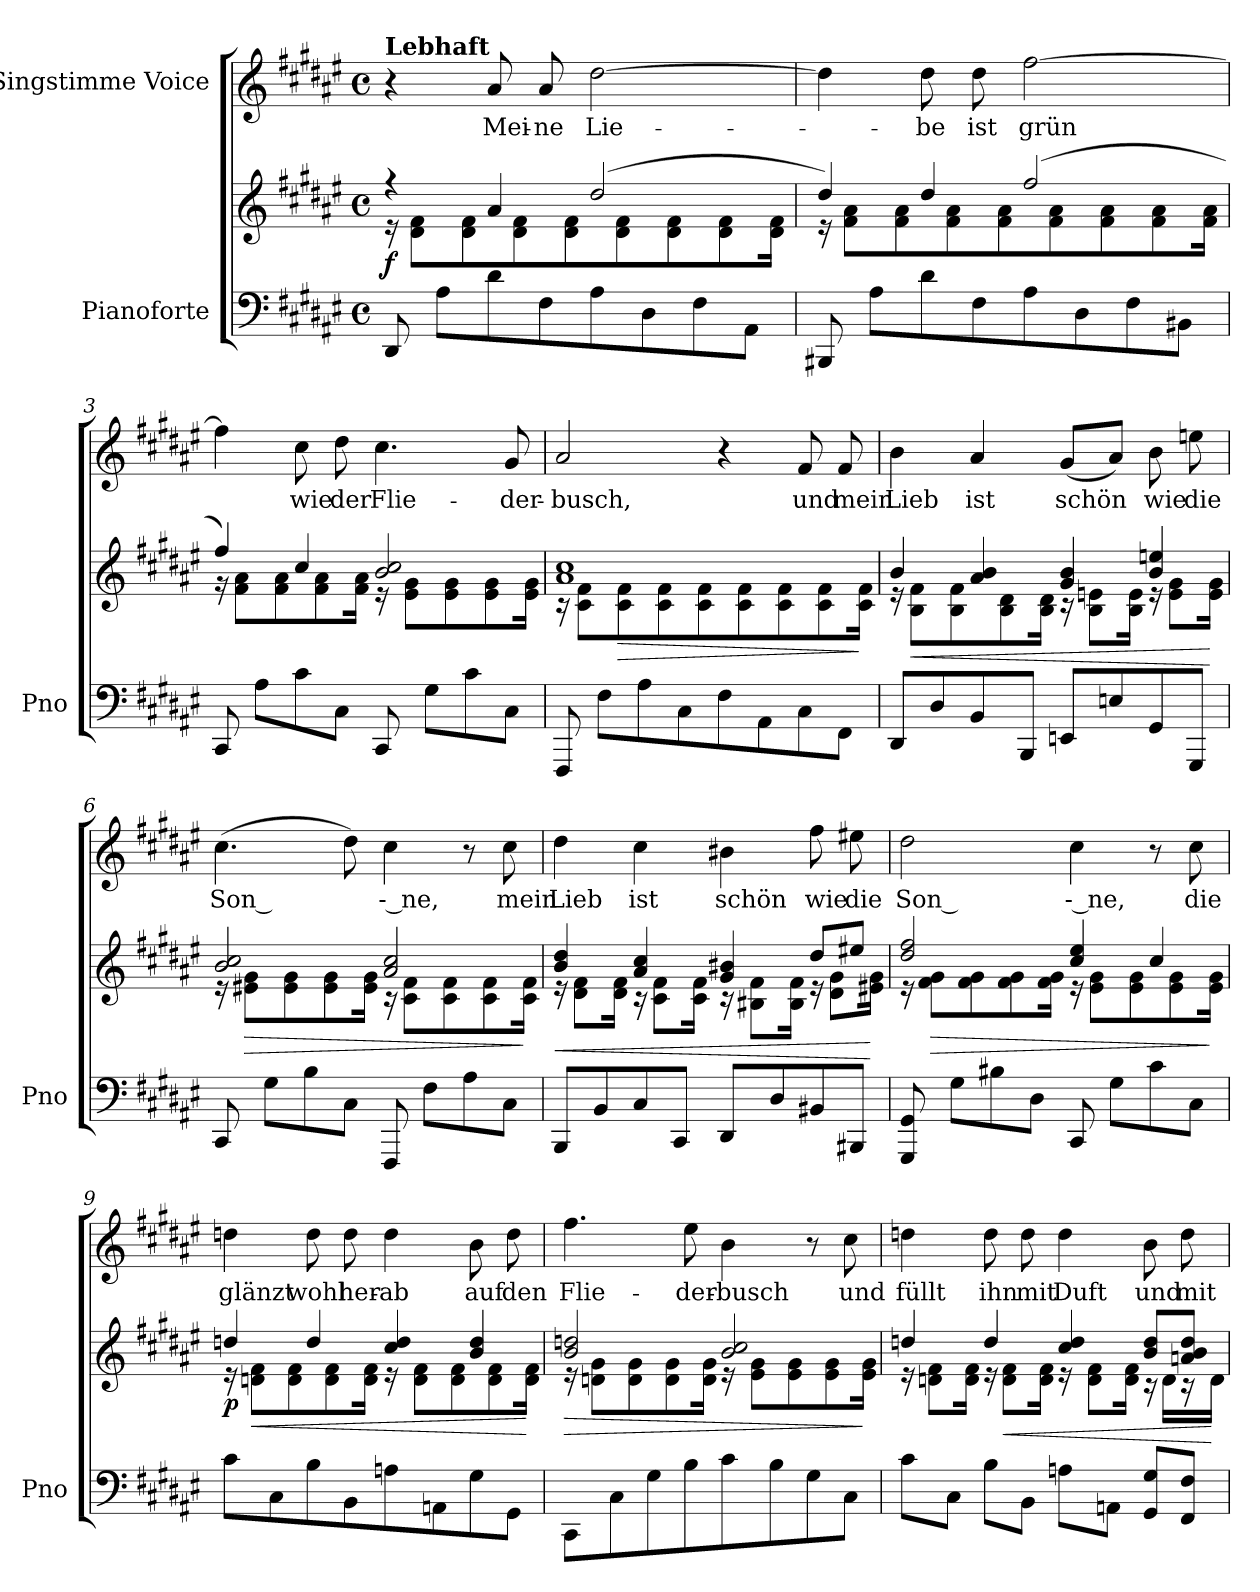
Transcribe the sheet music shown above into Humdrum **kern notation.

**kern	**kern	**dynam	**kern	**text
*part2	*part2	*part2	*part1	*part1
*staff3	*staff2	*staff2/3	*staff1	*staff1
*I"Pianoforte	*	*	*I"Singstimme Voice	*
*I'Pno	*	*	*	*
*clefF4	*clefG2	*	*clefG2	*
*k[f#c#g#d#a#e#]	*k[f#c#g#d#a#e#]	*	*k[f#c#g#d#a#e#]	*
*M4/4	*M4/4	*	*M4/4	*
*met(c)	*met(c)	*	*met(c)	*
=1	=1	=1	=1	=1
*	*^	*	*	*
!	!	!	!	!LO:TX:a:B:t=Lebhaft	!
!	!	!	!LO:DY:b	!	!
8DD#/	4r	16r	f	4r	.
.	.	8d#\ 8f#\L	.	.	.
8A#\L	.	.	.	.	.
.	.	8d#\ 8f#\	.	.	.
!	!	!	!	!	!LO:LY:b
8d#\	4a#/	.	.	8a#/	Mei-
.	.	8d#\ 8f#\	.	.	.
!	!	!	!	!	!LO:LY:b
8F#\	.	.	.	8a#/	-ne
.	.	8d#\ 8f#\	.	.	.
!	!	!	!	!	!LO:LY:b
8A#\	(>2dd#/	.	.	[2dd#\	Lie-
.	.	8d#\ 8f#\	.	.	.
8D#\	.	.	.	.	.
.	.	8d#\ 8f#\	.	.	.
8F#\	.	.	.	.	.
.	.	8d#\ 8f#\	.	.	.
8AA#\J	.	.	.	.	.
.	.	16d#\ 16f#\Jk	.	.	.
=2	=2	=2	=2	=2	=2
8BBB#X/	4dd#/)	16r	.	4dd#\]	.
.	.	8f#\ 8a#\L	.	.	.
8A#\L	.	.	.	.	.
.	.	8f#\ 8a#\	.	.	.
!	!	!	!	!	!LO:LY:b
8d#\	4dd#/	.	.	8dd#\	-be
.	.	8f#\ 8a#\	.	.	.
!	!	!	!	!	!LO:LY:b
8F#\	.	.	.	8dd#\	ist
.	.	8f#\ 8a#\	.	.	.
!	!	!	!	!	!LO:LY:b
8A#\	(2ff#/	.	.	[2ff#\	grün
.	.	8f#\ 8a#\	.	.	.
8D#\	.	.	.	.	.
.	.	8f#\ 8a#\	.	.	.
8F#\	.	.	.	.	.
.	.	8f#\ 8a#\	.	.	.
8BB#X\J	.	.	.	.	.
.	.	16f#\ 16a#\Jk	.	.	.
!!LO:LB:g=z
=3	=3	=3	=3	=3	=3
8CC#/	4ff#/)	16r	.	4ff#\]	.
.	.	8f#\ 8a#\L	.	.	.
8A#\L	.	.	.	.	.
.	.	8f#\ 8a#\	.	.	.
!	!	!	!	!	!LO:LY:b
8c#\	4cc#/	.	.	8cc#\	wie
.	.	8f#\ 8a#\	.	.	.
!	!	!	!	!	!LO:LY:b
8C#\J	.	.	.	8dd#\	der
.	.	16f#\ 16a#\Jk	.	.	.
!	!	!	!	!	!LO:LY:b
8CC#/	2b/ 2cc#/	16r	.	4.cc#\	Flie-
.	.	8e#\ 8g#\L	.	.	.
8G#\L	.	.	.	.	.
.	.	8e#\ 8g#\	.	.	.
8c#\	.	.	.	.	.
.	.	8e#\ 8g#\	.	.	.
!	!	!	!	!	!LO:LY:b
8C#\J	.	.	.	8g#/	-der-
.	.	16e#\ 16g#\Jk	.	.	.
=4	=4	=4	=4	=4	=4
!	!	!	!	!	!LO:LY:b
8FFF#/	1a# 1cc#	16r	.	2a#/	-busch,
.	.	8c#\ 8f#\L	.	.	.
8F#\L	.	.	.	.	.
!	!	!	!LO:HP:b	!	!
.	.	8c#\ 8f#\	>	.	.
8A#\	.	.	.	.	.
.	.	8c#\ 8f#\	.	.	.
8C#\	.	.	.	.	.
.	.	8c#\ 8f#\	.	.	.
8F#\	.	.	.	4r	.
.	.	8c#\ 8f#\	.	.	.
8AA#\	.	.	.	.	.
.	.	8c#\ 8f#\	.	.	.
!	!	!	!	!	!LO:LY:b
8C#\	.	.	.	8f#/	und
.	.	8c#\ 8f#\	.	.	.
!	!	!	!	!	!LO:LY:b
8FF#\J	.	.	.	8f#/	mein
.	.	16c#\ 16f#\Jk	]	.	.
!!LO:LB:g=z
=5	=5	=5	=5	=5	=5
!	!	!	!	!	!LO:LY:b
8DD#/L	4b/	16r	.	4b\	Lieb
!	!	!	!LO:HP:b	!	!
.	.	8B\ 8f#\L	<	.	.
8D#/	.	.	.	.	.
.	.	8B\ 8f#\	.	.	.
!	!	!	!	!	!LO:LY:b
8BB/	4a#/ 4b/	.	.	4a#/	ist
.	.	8B\ 8d#\	.	.	.
8BBB/J	.	.	.	.	.
.	.	16B\ 16d#\Jk	.	.	.
!	!	!	!	!	!LO:LY:b
8EEn/L	4g#/ 4b/	16r	.	(<8g#/L	schön
.	.	8B\ 8en\L	.	.	.
8En/	.	.	.	8a#/J)	.
.	.	16B\ 16e\Jk	.	.	.
!	!	!	!	!	!LO:LY:b
8GG#/	4b/ 4een/	16r	.	8b\	wie
.	.	8e\ 8g#\L	.	.	.
!	!	!	!	!	!LO:LY:b
8GGG#/J	.	.	.	8een\	die
.	.	16e\ 16g#\Jk	[	.	.
=6	=6	=6	=6	=6	=6
!	!	!	!	!	!LO:LY:b
8CC#/	2b/ 2cc#/	16r	.	(>4.cc#\	Son --
!	!	!	!LO:HP:b	!	!
.	.	8e#X\ 8g#\L	>	.	.
8G#\L	.	.	.	.	.
.	.	8e#\ 8g#\	.	.	.
8B\	.	.	.	.	.
.	.	8e#\ 8g#\	.	.	.
8C#\J	.	.	.	8dd#\)	.
.	.	16e#\ 16g#\Jk	.	.	.
!	!	!	!	!	!LO:LY:b
8FFF#/	2a#/ 2cc#/	16r	.	4cc#\	-- ne,
.	.	8c#\ 8f#\L	.	.	.
8F#\L	.	.	.	.	.
.	.	8c#\ 8f#\	.	.	.
8A#\	.	.	.	8r	.
.	.	8c#\ 8f#\	.	.	.
!	!	!	!	!	!LO:LY:b
8C#\J	.	.	.	8cc#\	mein
.	.	16c#\ 16f#\Jk	]	.	.
!!LO:LB:g=z
=7	=7	=7	=7	=7	=7
!	!	!	!LO:HP:b	!	!LO:LY:b
8BBB/L	4b/ 4dd#/	16r	<	4dd#\	Lieb
.	.	8d#\ 8f#\L	.	.	.
8BB/	.	.	.	.	.
.	.	16d#\ 16f#\Jk	.	.	.
!	!	!	!	!	!LO:LY:b
8C#/	4a#/ 4cc#/	16r	.	4cc#\	ist
.	.	8c#\ 8f#\L	.	.	.
8CC#/J	.	.	.	.	.
.	.	16c#\ 16f#\Jk	.	.	.
!	!	!	!	!	!LO:LY:b
8DD#/L	4g#/ 4b#X/	16r	.	4b#X\	schön
.	.	8B#X\ 8f#\L	.	.	.
8D#/	.	.	.	.	.
.	.	16B#\ 16f#\Jk	.	.	.
!	!	!	!	!	!LO:LY:b
8BB#X/	8dd#/L	16r	.	8ff#\	wie
.	.	8d#\ 8g#\L	.	.	.
!	!	!	!	!	!LO:LY:b
8BBB#X/J	8ee#X/J	.	.	8ee#X\	die
.	.	16e#X\ 16g#\Jk	[	.	.
=8	=8	=8	=8	=8	=8
!	!	!	!	!	!LO:LY:b
8GGG#/ 8GG#/	2dd#/ 2ff#/	16r	.	2dd#\	Son --
!	!	!	!LO:HP:b	!	!
.	.	8f#\ 8g#\L	>	.	.
8G#\L	.	.	.	.	.
.	.	8f#\ 8g#\	.	.	.
8B#X\	.	.	.	.	.
.	.	8f#\ 8g#\	.	.	.
8D#\J	.	.	.	.	.
.	.	16f#\ 16g#\Jk	.	.	.
!	!	!	!	!	!LO:LY:b
8CC#/	4cc#/ 4ee#/	16r	.	4cc#\	-- ne,
.	.	8e#\ 8g#\L	.	.	.
8G#\L	.	.	.	.	.
.	.	8e#\ 8g#\	.	.	.
8c#\	4cc#/	.	.	8r	.
.	.	8e#\ 8g#\	.	.	.
!	!	!	!	!	!LO:LY:b
8C#\J	.	.	.	8cc#\	die
.	.	16e#\ 16g#\Jk	]	.	.
!!LO:PB:g=z
=9	=9	=9	=9	=9	=9
!	!	!	!LO:DY:b	!	!LO:LY:b
8c#\L	4ddn/	16r	p	4ddn\	glänzt
!	!	!	!LO:HP:b	!	!
.	.	8dn\ 8f#\L	<	.	.
8C#\	.	.	.	.	.
.	.	8d\ 8f#\	.	.	.
!	!	!	!	!	!LO:LY:b
8B\	4dd/	.	.	8dd\	wohl
.	.	8d\ 8f#\	.	.	.
!	!	!	!	!	!LO:LY:b
8BB\	.	.	.	8dd\	her-
.	.	16d\ 16f#\Jk	.	.	.
!	!	!	!	!	!LO:LY:b
8An\	4cc#/ 4dd/	16r	.	4dd\	-ab
.	.	8d\ 8f#\L	.	.	.
8AAn\	.	.	.	.	.
.	.	8d\ 8f#\	.	.	.
!	!	!	!	!	!LO:LY:b
8G#\	4b/ 4dd/	.	.	8b\	auf
.	.	8d\ 8f#\	.	.	.
!	!	!	!	!	!LO:LY:b
8GG#\J	.	.	.	8dd\	den
.	.	16d\ 16f#\Jk	[	.	.
=10	=10	=10	=10	=10	=10
!	!	!	!LO:HP:b	!	!LO:LY:b
8CC#\L	2b/ 2ddn/	16r	>	4.ff#\	Flie-
.	.	8dn\ 8g#\L	.	.	.
8C#\	.	.	.	.	.
.	.	8d\ 8g#\	.	.	.
8G#\	.	.	.	.	.
.	.	8d\ 8g#\	.	.	.
!	!	!	!	!	!LO:LY:b
8B\	.	.	.	8ee#\	-der-
.	.	16d\ 16g#\Jk	.	.	.
!	!	!	!	!	!LO:LY:b
8c#\	2b/ 2cc#/	16r	.	4b\	-busch
.	.	8e#\ 8g#\L	.	.	.
8B\	.	.	.	.	.
.	.	8e#\ 8g#\	.	.	.
8G#\	.	.	.	8r	.
.	.	8e#\ 8g#\	.	.	.
!	!	!	!	!	!LO:LY:b
8C#\J	.	.	.	8cc#\	und
.	.	16e#\ 16g#\Jk	]	.	.
!!LO:LB:g=z
=11	=11	=11	=11	=11	=11
!	!	!	!	!	!LO:LY:b
8c#\L	4ddn/	16r	.	4ddn\	füllt
.	.	8dn\ 8f#\L	.	.	.
8C#\J	.	.	.	.	.
.	.	16d\ 16f#\Jk	.	.	.
!	!	!	!	!	!LO:LY:b
8B\L	4dd/	16r	.	8dd\	ihn
!	!	!	!LO:HP:b	!	!
.	.	8d\ 8f#\L	<	.	.
!	!	!	!	!	!LO:LY:b
8BB\J	.	.	.	8dd\	mit
.	.	16d\ 16f#\Jk	.	.	.
!	!	!	!	!	!LO:LY:b
8An\L	4cc#/ 4dd/	16r	.	4dd\	Duft
.	.	8d\ 8f#\L	.	.	.
8AAn\J	.	.	.	.	.
.	.	16d\ 16f#\Jk	.	.	.
!	!	!	!	!	!LO:LY:b
8GG#/ 8G#/L	8b/ 8dd/L	16r	.	8b\	und
.	.	16d\LL	.	.	.
!	!	!	!	!	!LO:LY:b
8FF#/ 8F#/J	8an/ 8b/ 8dd/J	16r	.	8dd\	mit
.	.	16d\JJ	[	.	.
*	*v	*v	*	*	*
=	=	=	=	=
*-	*-	*-	*-	*-
